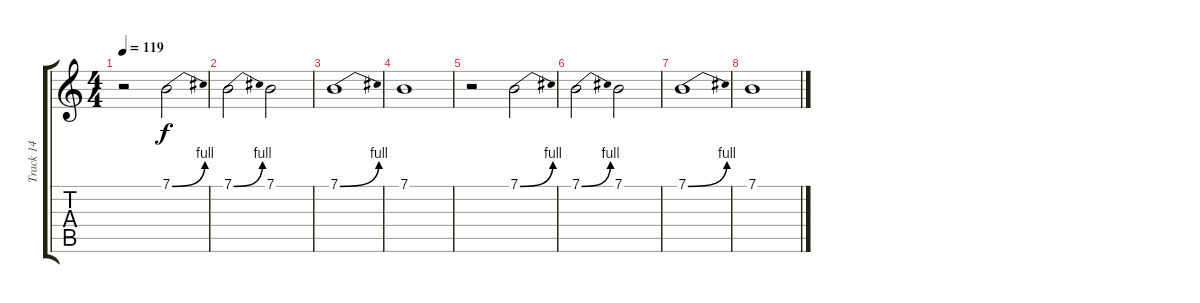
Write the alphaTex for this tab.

\track ("Track 14" "Track 14") {instrument ocarina}
\staff {score tabs}
\tuning (E4 B3 G3 D3 A2 E2) {hide}
\ts (4 4)
\tempo 119
\clef g2
\ks c
r.2{dy f} 7.1{be (bend 0 0 60 4)}.2 |
7.1{be (bend 0 0 60 4)}.2 7.1.2 |
7.1{be (bend 0 0 60 4)}.1 |
7.1.1 |
r.2 7.1{be (bend 0 0 60 4)}.2 |
7.1{be (bend 0 0 60 4)}.2 7.1.2 |
7.1{be (bend 0 0 60 4)}.1 |
7.1.1
